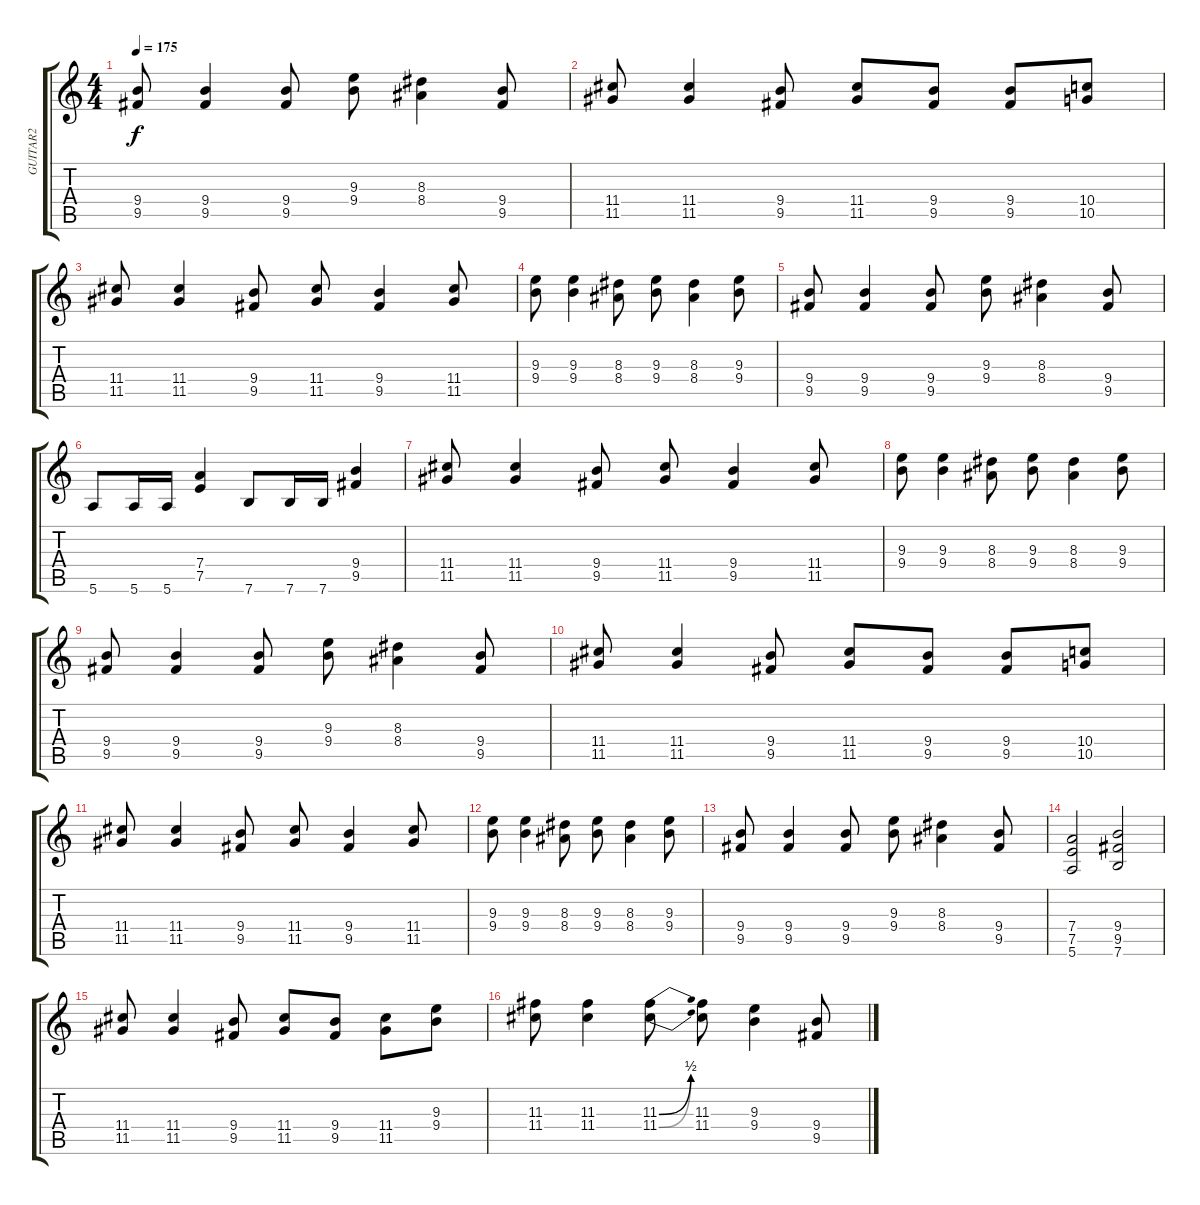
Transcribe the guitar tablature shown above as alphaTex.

\track ("GUITAR2" "GUITAR2") {instrument distortionguitar}
\staff {score tabs}
\tuning (E4 B3 G3 D3 A2 E2) {hide}
\ts (4 4)
\tempo 175
\clef g2
\ks c
(9.4 9.5).8{dy f} (9.4 9.5).4 (9.4 9.5).8 (9.3 9.4).8 (8.3 8.4).4 (9.4 9.5).8 |
(11.4 11.5).8 (11.4 11.5).4 (9.4 9.5).8 (11.4 11.5).8 (9.4 9.5).8 (9.4 9.5).8 (10.4 10.5).8 |
(11.4 11.5).8 (11.4 11.5).4 (9.4 9.5).8 (11.4 11.5).8 (9.4 9.5).4 (11.4 11.5).8 |
(9.3 9.4).8 (9.3 9.4).4 (8.3 8.4).8 (9.3 9.4).8 (8.3 8.4).4 (9.3 9.4).8 |
(9.4 9.5).8 (9.4 9.5).4 (9.4 9.5).8 (9.3 9.4).8 (8.3 8.4).4 (9.4 9.5).8 |
5.6.8 5.6.16 5.6.16 (7.4 7.5).4 7.6.8 7.6.16 7.6.16 (9.4 9.5).4 |
(11.4 11.5).8 (11.4 11.5).4 (9.4 9.5).8 (11.4 11.5).8 (9.4 9.5).4 (11.4 11.5).8 |
(9.3 9.4).8 (9.3 9.4).4 (8.3 8.4).8 (9.3 9.4).8 (8.3 8.4).4 (9.3 9.4).8 |
(9.4 9.5).8 (9.4 9.5).4 (9.4 9.5).8 (9.3 9.4).8 (8.3 8.4).4 (9.4 9.5).8 |
(11.4 11.5).8 (11.4 11.5).4 (9.4 9.5).8 (11.4 11.5).8 (9.4 9.5).8 (9.4 9.5).8 (10.4 10.5).8 |
(11.4 11.5).8 (11.4 11.5).4 (9.4 9.5).8 (11.4 11.5).8 (9.4 9.5).4 (11.4 11.5).8 |
(9.3 9.4).8 (9.3 9.4).4 (8.3 8.4).8 (9.3 9.4).8 (8.3 8.4).4 (9.3 9.4).8 |
(9.4 9.5).8 (9.4 9.5).4 (9.4 9.5).8 (9.3 9.4).8 (8.3 8.4).4 (9.4 9.5).8 |
(7.4 7.5 5.6).2 (9.4 9.5 7.6).2 |
(11.4 11.5).8 (11.4 11.5).4 (9.4 9.5).8 (11.4 11.5).8 (9.4 9.5).8 (11.4 11.5).8 (9.3 9.4).8 |
(11.3 11.4).8 (11.3 11.4).4 (11.3{be (bend 0 0 60 2)} 11.4{be (bend 0 0 60 2)}).8 (11.3 11.4).8 (9.3 9.4).4 (9.4 9.5).8
